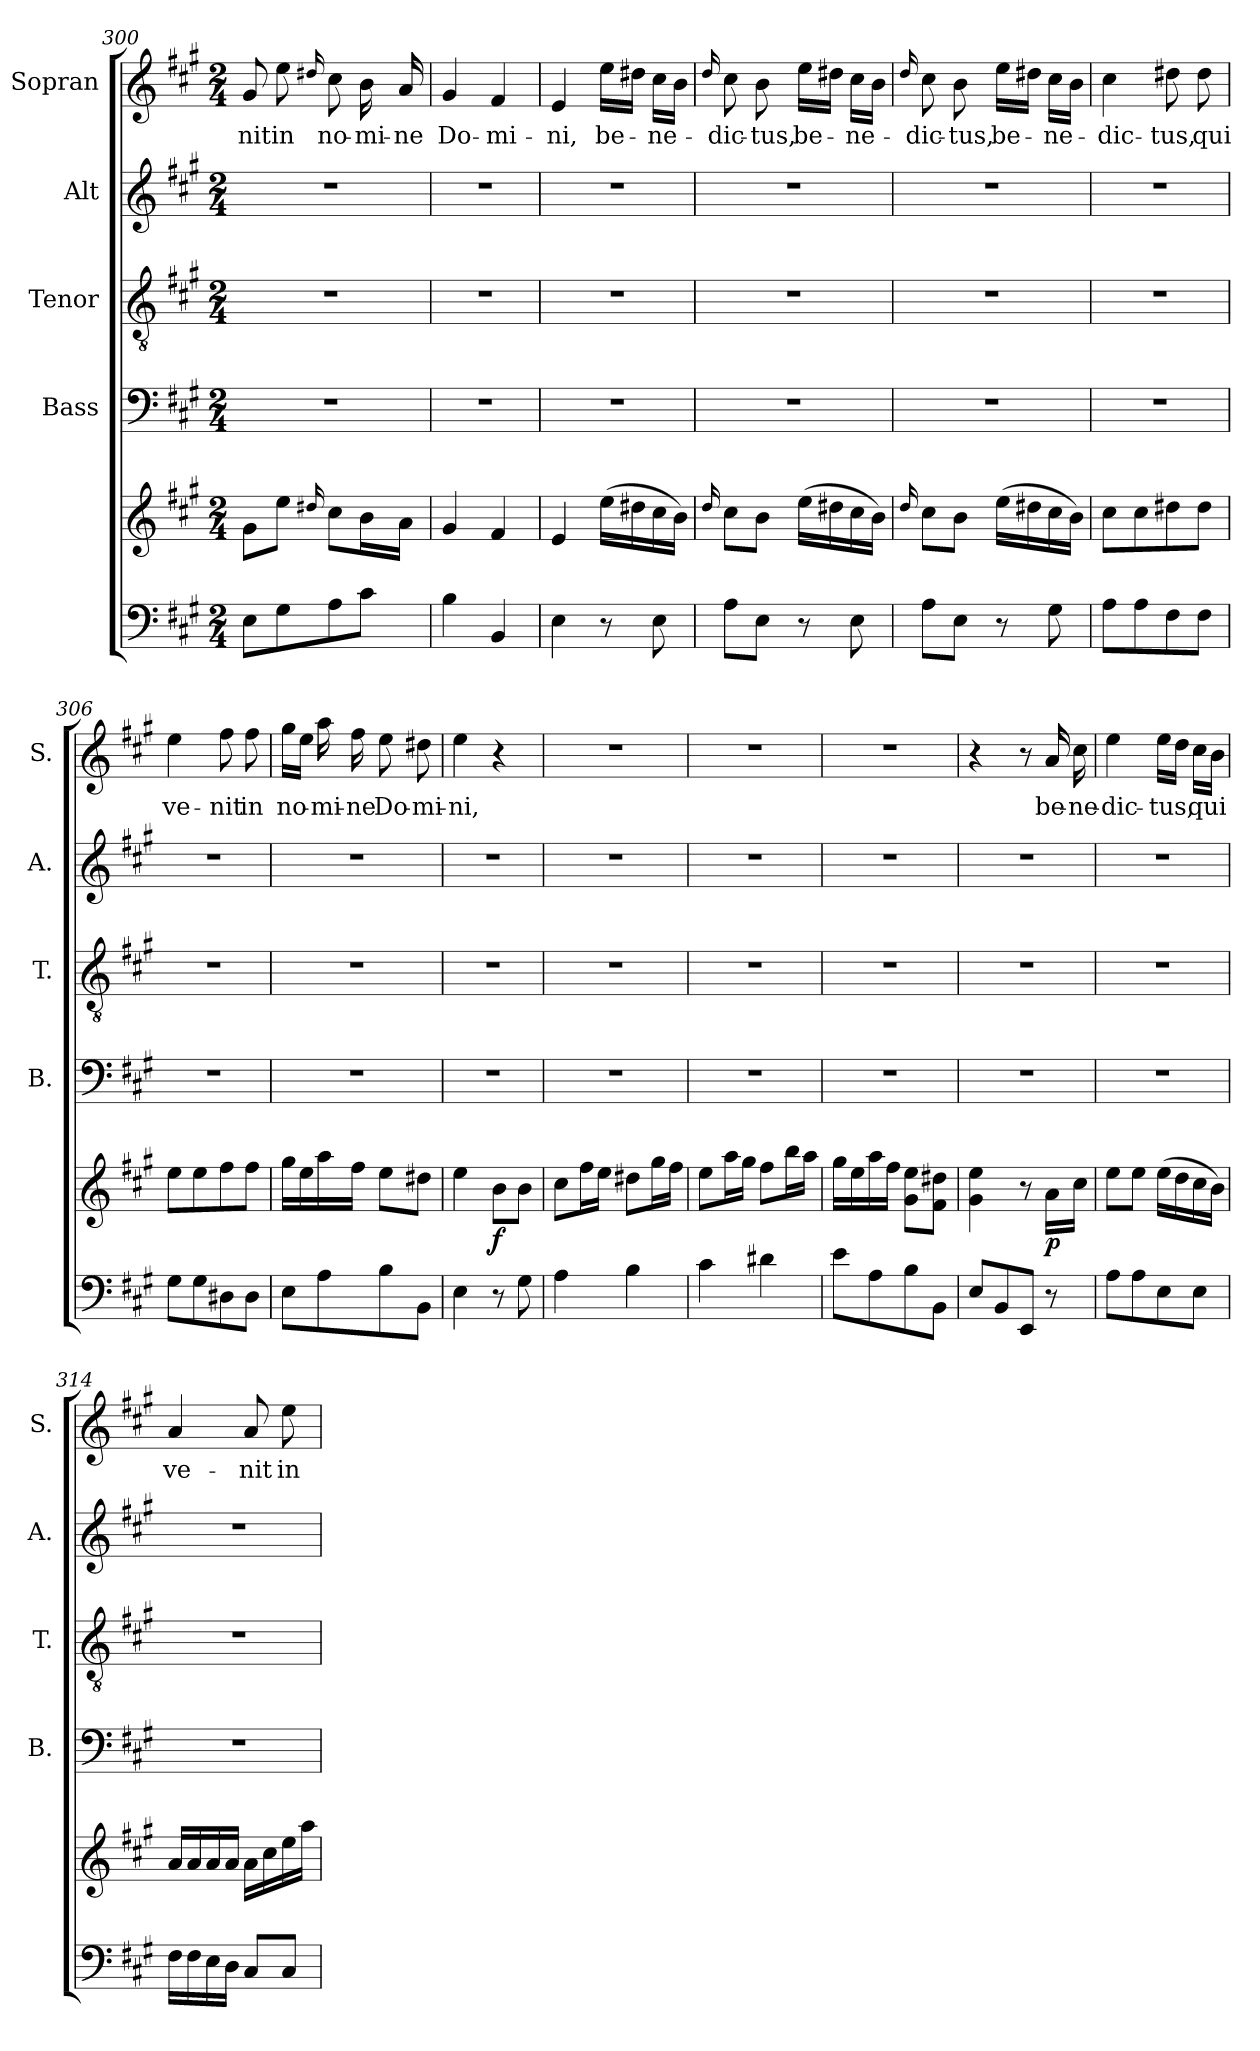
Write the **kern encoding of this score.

**kern	**kern	**dynam	**kern	**kern	**kern	**kern	**text
*part5	*part5	*part5	*part4	*part3	*part2	*part1	*part1
*staff6	*staff5	*staff5/6	*staff4	*staff3	*staff2	*staff1	*staff1
*	*	*	*I"Bass	*I"Tenor	*I"Alt	*I"Sopran	*
*	*	*	*I'B.	*I'T.	*I'A.	*I'S.	*
*clefF4	*clefG2	*	*clefF4	*clefGv2	*clefG2	*clefG2	*
*k[f#c#g#]	*k[f#c#g#]	*	*k[f#c#g#]	*k[f#c#g#]	*k[f#c#g#]	*k[f#c#g#]	*
*A:	*A:	*	*A:	*A:	*A:	*A:	*
*M2/4	*M2/4	*	*M2/4	*M2/4	*M2/4	*M2/4	*
=300	=300	=300	=300	=300	=300	=300	=300
!	!	!	!	!	!	!	!LO:LY:b
8E\L	8g#\L	.	2r	2r	2r	8g#/	-nit
!	!	!	!	!	!	!	!LO:LY:b
8G#\	8ee\J	.	.	.	.	8ee\	in
.	16qqdd#X/	.	.	.	.	16qqdd#X/	.
!	!	!	!	!	!	!	!LO:LY:b
8A\	8cc#\L	.	.	.	.	8cc#\	no-
!	!	!	!	!	!	!	!LO:LY:b
8c#\J	16b\L	.	.	.	.	16b\	-mi-
!	!	!	!	!	!	!	!LO:LY:b
.	16a\JJ	.	.	.	.	16a/	-ne
!!LO:PB:g=z
=301	=301	=301	=301	=301	=301	=301	=301
!	!	!	!	!	!	!	!LO:LY:b
4B\	4g#/	.	2r	2r	2r	4g#/	Do-
!	!	!	!	!	!	!	!LO:LY:b
4BB/	4f#/	.	.	.	.	4f#/	-mi-
=302	=302	=302	=302	=302	=302	=302	=302
!	!	!	!	!	!	!	!LO:LY:b
4E\	4e/	.	2r	2r	2r	4e/	-ni,
!	!	!	!	!	!	!	!LO:LY:b
8r	(>16ee\LL	.	.	.	.	16ee\LL	be-
.	16dd#X\	.	.	.	.	16dd#X\JJ	.
!	!	!	!	!	!	!	!LO:LY:b
8E\	16cc#\	.	.	.	.	16cc#\LL	-ne-
.	16b\JJ)	.	.	.	.	16b\JJ	.
=303	=303	=303	=303	=303	=303	=303	=303
.	16qqdd/	.	.	.	.	16qqdd/	.
!	!	!	!	!	!	!	!LO:LY:b
8A\L	8cc#\L	.	2r	2r	2r	8cc#\	-dic-
!	!	!	!	!	!	!	!LO:LY:b
8E\J	8b\J	.	.	.	.	8b\	-tus,
!	!	!	!	!	!	!	!LO:LY:b
8r	(>16ee\LL	.	.	.	.	16ee\LL	be-
.	16dd#X\	.	.	.	.	16dd#X\JJ	.
!	!	!	!	!	!	!	!LO:LY:b
8E\	16cc#\	.	.	.	.	16cc#\LL	-ne-
.	16b\JJ)	.	.	.	.	16b\JJ	.
=304	=304	=304	=304	=304	=304	=304	=304
.	16qqdd/	.	.	.	.	16qqdd/	.
!	!	!	!	!	!	!	!LO:LY:b
8A\L	8cc#\L	.	2r	2r	2r	8cc#\	-dic-
!	!	!	!	!	!	!	!LO:LY:b
8E\J	8b\J	.	.	.	.	8b\	-tus,
!	!	!	!	!	!	!	!LO:LY:b
8r	(>16ee\LL	.	.	.	.	16ee\LL	be-
.	16dd#X\	.	.	.	.	16dd#X\JJ	.
!	!	!	!	!	!	!	!LO:LY:b
8G#\	16cc#\	.	.	.	.	16cc#\LL	-ne-
.	16b\JJ)	.	.	.	.	16b\JJ	.
=305	=305	=305	=305	=305	=305	=305	=305
!	!	!	!	!	!	!	!LO:LY:b
8A\L	8cc#\L	.	2r	2r	2r	4cc#\	-dic-
8A\	8cc#\	.	.	.	.	.	.
!	!	!	!	!	!	!	!LO:LY:b
8F#\	8dd#X\	.	.	.	.	8dd#X\	-tus,
!	!	!	!	!	!	!	!LO:LY:b
8F#\J	8dd#\J	.	.	.	.	8dd#\	qui
=306	=306	=306	=306	=306	=306	=306	=306
!	!	!	!	!	!	!	!LO:LY:b
8G#\L	8ee\L	.	2r	2r	2r	4ee\	ve-
8G#\	8ee\	.	.	.	.	.	.
!	!	!	!	!	!	!	!LO:LY:b
8D#X\	8ff#\	.	.	.	.	8ff#\	-nit
!	!	!	!	!	!	!	!LO:LY:b
8D#\J	8ff#\J	.	.	.	.	8ff#\	in
!!LO:LB:g=z
=307	=307	=307	=307	=307	=307	=307	=307
!	!	!	!	!	!	!	!LO:LY:b
8E\L	16gg#\LL	.	2r	2r	2r	16gg#\LL	no-
.	16ee\	.	.	.	.	16ee\JJ	.
!	!	!	!	!	!	!	!LO:LY:b
8A\	16aa\	.	.	.	.	16aa\	-mi-
!	!	!	!	!	!	!	!LO:LY:b
.	16ff#\JJ	.	.	.	.	16ff#\	-ne
!	!	!	!	!	!	!	!LO:LY:b
8B\	8ee\L	.	.	.	.	8ee\	Do-
!	!	!	!	!	!	!	!LO:LY:b
8BB\J	8dd#X\J	.	.	.	.	8dd#X\	-mi-
=308	=308	=308	=308	=308	=308	=308	=308
!	!	!	!	!	!	!	!LO:LY:b
4E\	4ee\	.	2r	2r	2r	4ee\	-ni,
!	!	!LO:DY:b	!	!	!	!	!
8r	8b\L	f	.	.	.	4r	.
8G#\	8b\J	.	.	.	.	.	.
=309	=309	=309	=309	=309	=309	=309	=309
4A\	8cc#\L	.	2r	2r	2r	2r	.
.	16ff#\L	.	.	.	.	.	.
.	16ee\JJ	.	.	.	.	.	.
4B\	8dd#X\L	.	.	.	.	.	.
.	16gg#\L	.	.	.	.	.	.
.	16ff#\JJ	.	.	.	.	.	.
=310	=310	=310	=310	=310	=310	=310	=310
4c#\	8ee\L	.	2r	2r	2r	2r	.
.	16aa\L	.	.	.	.	.	.
.	16gg#\JJ	.	.	.	.	.	.
4d#X\	8ff#\L	.	.	.	.	.	.
.	16bb\L	.	.	.	.	.	.
.	16aa\JJ	.	.	.	.	.	.
=311	=311	=311	=311	=311	=311	=311	=311
8e\L	16gg#\LL	.	2r	2r	2r	2r	.
.	16ee\	.	.	.	.	.	.
8A\	16aa\	.	.	.	.	.	.
.	16ff#\JJ	.	.	.	.	.	.
8B\	8g#\ 8ee\L	.	.	.	.	.	.
8BB\J	8f#\ 8dd#X\J	.	.	.	.	.	.
=312	=312	=312	=312	=312	=312	=312	=312
8E/L	4g#\ 4ee\	.	2r	2r	2r	4r	.
8BB/	.	.	.	.	.	.	.
8EE/J	8r	.	.	.	.	8r	.
!	!	!LO:DY:b	!	!	!	!	!LO:LY:b
8r	16a\LL	p	.	.	.	16a/	be-
!	!	!	!	!	!	!	!LO:LY:b
.	16cc#\JJ	.	.	.	.	16cc#\	-ne-
!!LO:PB:g=z
=313	=313	=313	=313	=313	=313	=313	=313
!	!	!	!	!	!	!	!LO:LY:b
8A\L	8ee\L	.	2r	2r	2r	4ee\	-dic-
8A\	8ee\J	.	.	.	.	.	.
!	!	!	!	!	!	!	!LO:LY:b
8E\	(>16ee\LL	.	.	.	.	16ee\LL	-tus,
.	16dd\	.	.	.	.	16dd\JJ	.
!	!	!	!	!	!	!	!LO:LY:b
8E\J	16cc#\	.	.	.	.	16cc#\LL	qui
.	16b\JJ)	.	.	.	.	16b\JJ	.
=314	=314	=314	=314	=314	=314	=314	=314
!	!	!	!	!	!	!	!LO:LY:b
16F#\LL	16a/LL	.	2r	2r	2r	4a/	ve-
16F#\	16a/	.	.	.	.	.	.
16E\	16a/	.	.	.	.	.	.
16D\JJ	16a/JJ	.	.	.	.	.	.
!	!	!	!	!	!	!	!LO:LY:b
8C#/L	16a\LL	.	.	.	.	8a/	-nit
.	16cc#\	.	.	.	.	.	.
!	!	!	!	!	!	!	!LO:LY:b
8C#/J	16ee\	.	.	.	.	8ee\	in
.	16aa\JJ	.	.	.	.	.	.
=	=	=	=	=	=	=	=
*-	*-	*-	*-	*-	*-	*-	*-
